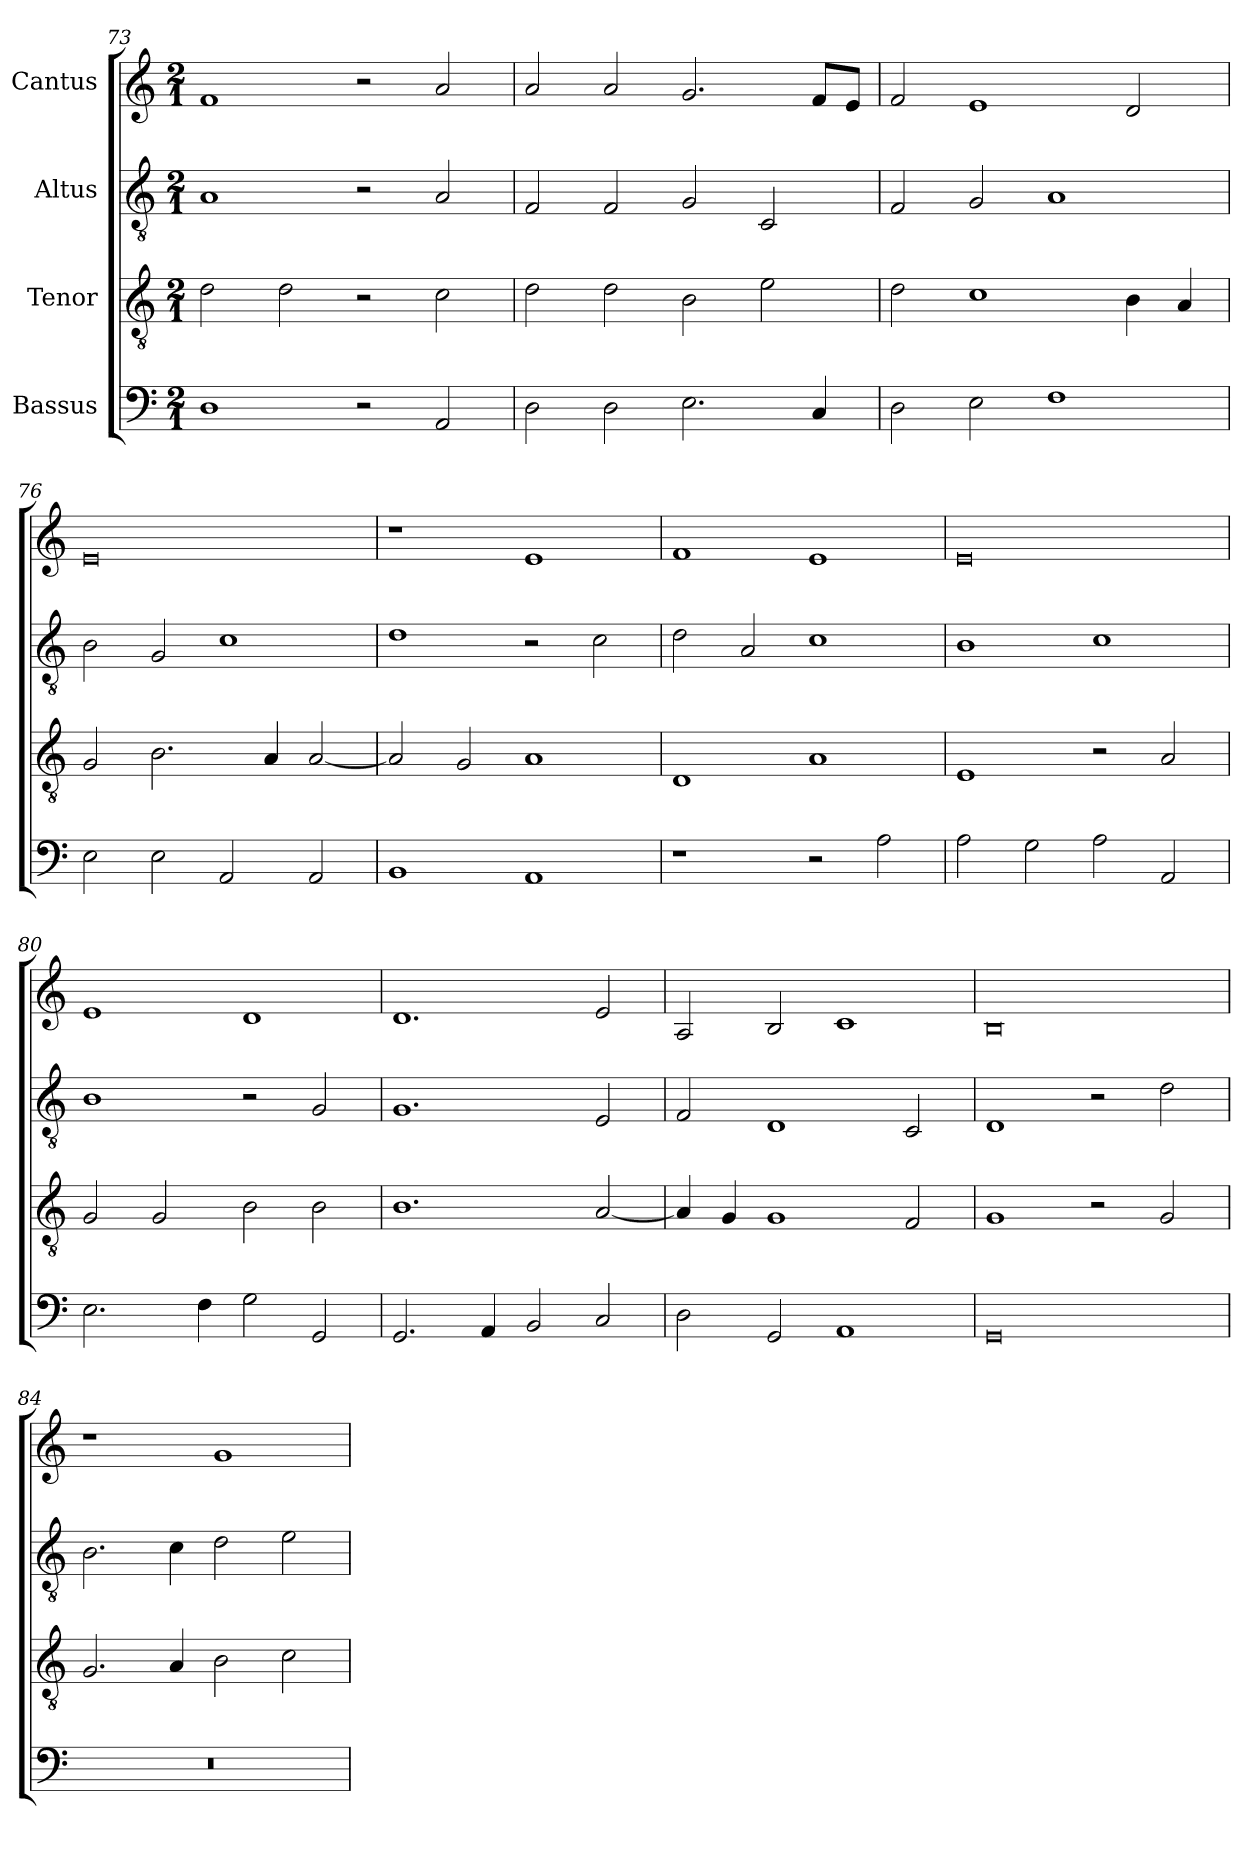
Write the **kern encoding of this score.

**kern	**kern	**kern	**kern
*part4	*part3	*part2	*part1
*staff4	*staff3	*staff2	*staff1
*I"Bassus	*I"Tenor	*I"Altus	*I"Cantus
*clefF4	*clefGv2	*clefGv2	*clefG2
*	*ITrd7c12	*ITrd7c12	*
*k[]	*k[]	*k[]	*k[]
*C:	*C:	*C:	*C:
*M2/1	*M2/1	*M2/1	*M2/1
=73	=73	=73	=73
1Di	2Di\	1AAi	1fi
.	2Di\	.	.
2r	2r	2r	2r
2AAi/	2Ci\	2AAi/	2ai/
=74	=74	=74	=74
2Di\	2Di\	2FFi/	2ai/
2Di\	2Di\	2FFi/	2ai/
2.Ei\	2BBi\	2GGi/	2.gi/
.	2Ei\	2CCi/	.
4Ci/	.	.	8fi/L
.	.	.	8ei/J
=75	=75	=75	=75
2Di\	2Di\	2FFi/	2fi/
2Ei\	1Ci	2GGi/	1ei
1Fi	.	1AAi	.
.	4BBi\	.	2di/
.	4AAi/	.	.
!!LO:LB:g=z
=76	=76	=76	=76
2Ei\	2GGi/	2BBi\	0ei
2Ei\	2.BBi\	2GGi/	.
2AAi/	.	1Ci	.
.	4AAi/	.	.
2AAi/	[<2AAi/	.	.
=77	=77	=77	=77
1BBi	2AAi/]	1Di	1r
.	2GGi/	.	.
1AAi	1AAi	2r	1ei
.	.	2Ci\	.
=78	=78	=78	=78
1r	1DDi	2Di\	1fi
.	.	2AAi/	.
2r	1AAi	1Ci	1ei
2Ai\	.	.	.
=79	=79	=79	=79
2Ai\	1EEi	1BBi	0ei
2Gi\	.	.	.
2Ai\	2r	1Ci	.
2AAi/	2AAi/	.	.
=80	=80	=80	=80
2.Ei\	2GGi/	1BBi	1ei
.	2GGi/	.	.
4Fi\	.	.	.
2Gi\	2BBi\	2r	1di
2GGi/	2BBi\	2GGi/	.
!!LO:LB:g=z
=81	=81	=81	=81
2.GGi/	1.BBi	1.GGi	1.di
4AAi/	.	.	.
2BBi/	.	.	.
2Ci/	[<2AAi/	2EEi/	2ei/
=82	=82	=82	=82
2Di\	4AAi/]	2FFi/	2Ai/
.	4GGi/	.	.
2GGi/	1GGi	1DDi	2Bi/
1AAi	.	.	1ci
.	2FFi/	2CCi/	.
=83	=83	=83	=83
0GGi	1GGi	1DDi	0Bi
.	2r	2r	.
.	2GGi/	2Di\	.
=84	=84	=84	=84
!LO:N:vis=1	!	!	!
0r	2.GGi/	2.BBi\	1r
.	4AAi/	4Ci\	.
.	2BBi\	2Di\	1gi
.	2Ci\	2Ei\	.
=	=	=	=
*-	*-	*-	*-
